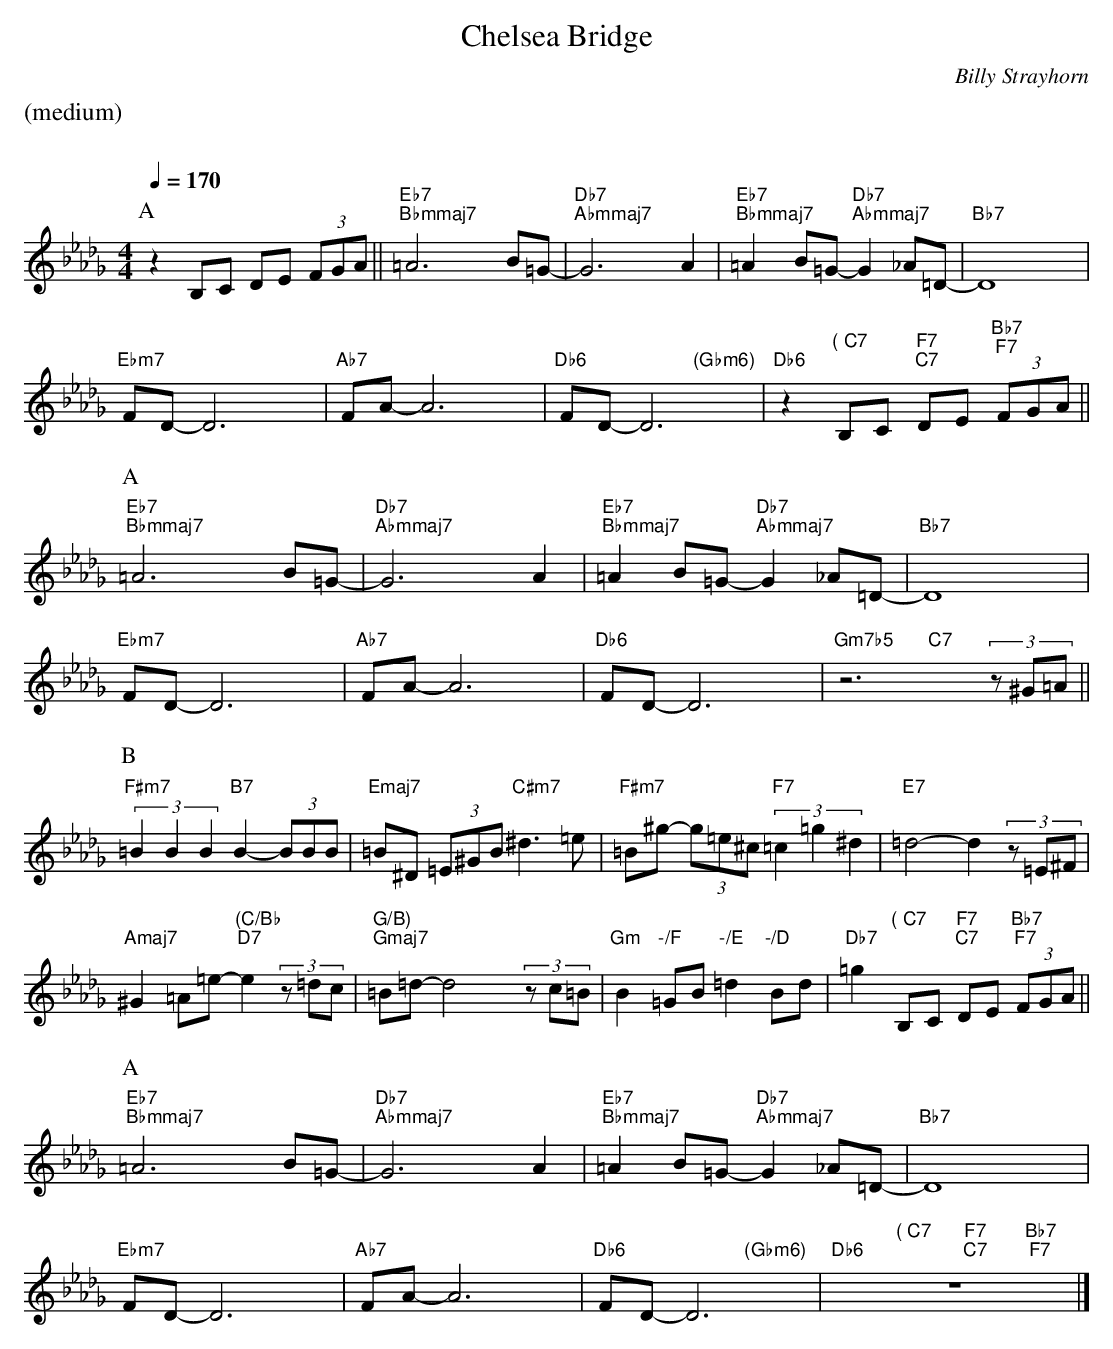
X:1
T: Chelsea Bridge
M:4/4
L:1/8
C:Billy Strayhorn
Q:1/4=170
%%staves (chords melody)
K:Db
%%text (medium)
%%vskip 20
P: A
V:chords
x2x2 x4 || "Eb7""Bbmmaj7"x4 x4 | "Db7""Abmmaj7"x4 x4 | "Eb7""Bbmmaj7"x4 "Db7""Abmmaj7"x4 | "Bb7"x4 x4 |
"Ebm7"x4 x4 | "Ab7"x4 x4 | "Db6"x4 "(Gbm6)"x4 | "Db6"x2"( C7"" "x2 "F7""C7"x2"Bb7""F7"x2 ||
V:melody
z2B,C DE (3FGA || =A6B=G- | G6A2 | =A2B=G-G2_A=D- | D8 |
FD-D6 | FA-A6 | FD-D6 | z2B,C DE (3FGA ||
P: A
V:chords
"Eb7""Bbmmaj7"x4 x4 | "Db7""Abmmaj7"x4 x4 | "Eb7""Bbmmaj7"x4 "Db7""Abmmaj7"x4 | "Bb7"x4 x4 |
"Ebm7"x4 x4 | "Ab7"x4 x4 | "Db6"x4 x4 | "Gm7b5"x4 "C7"x4 ||
V:melody
=A6B=G- | G6A2 | =A2B=G-G2_A=D- | D8 |
FD-D6 | FA-A6 | FD-D6 | z6 (3z^G=A ||
P: B
V:chords
"F#m7"x4 "B7"x4 | "Emaj7"x4 "C#m7"x4 | "F#m7"x4 "F7"x4 | "E7"x4 x4 |
"Amaj7"x4 "(C/Bb""D7"x4 | "G/B)""Gmaj7"x4 x4 | "Gm"x2"-/F"x2 "-/E"x2"-/D"x2 | "Db7"x2"( C7"" "x2 "F7""C7"x2"Bb7""F7"x2 ||
V:melody
(3=B2B2B2 B2-(3BBB | =B^D (3=E^GB ^d3=e | =B^g- (3g=e^c (3=c2=g2^d2 | =d4-d2 (3z=E^F |
^G2=A=e-e2 (3z=dc | =B=d-d4 (3zc=B | B2=GB =d2Bd | =g2B,C DE (3FGA ||
P: A
V:chords
"Eb7""Bbmmaj7"x4 x4 | "Db7""Abmmaj7"x4 x4 | "Eb7""Bbmmaj7"x4 "Db7""Abmmaj7"x4 | "Bb7"x4 x4 |
"Ebm7"x4 x4 | "Ab7"x4 x4 | "Db6"x4 "(Gbm6)"x4 | "Db6"x2"( C7"" "x2 "F7""C7"x2"Bb7""F7"x2 |]
V:melody
=A6B=G- | G6A2 | =A2B=G-G2_A=D- | D8 |
FD-D6 | FA-A6 | FD-D6 | z8 |]
